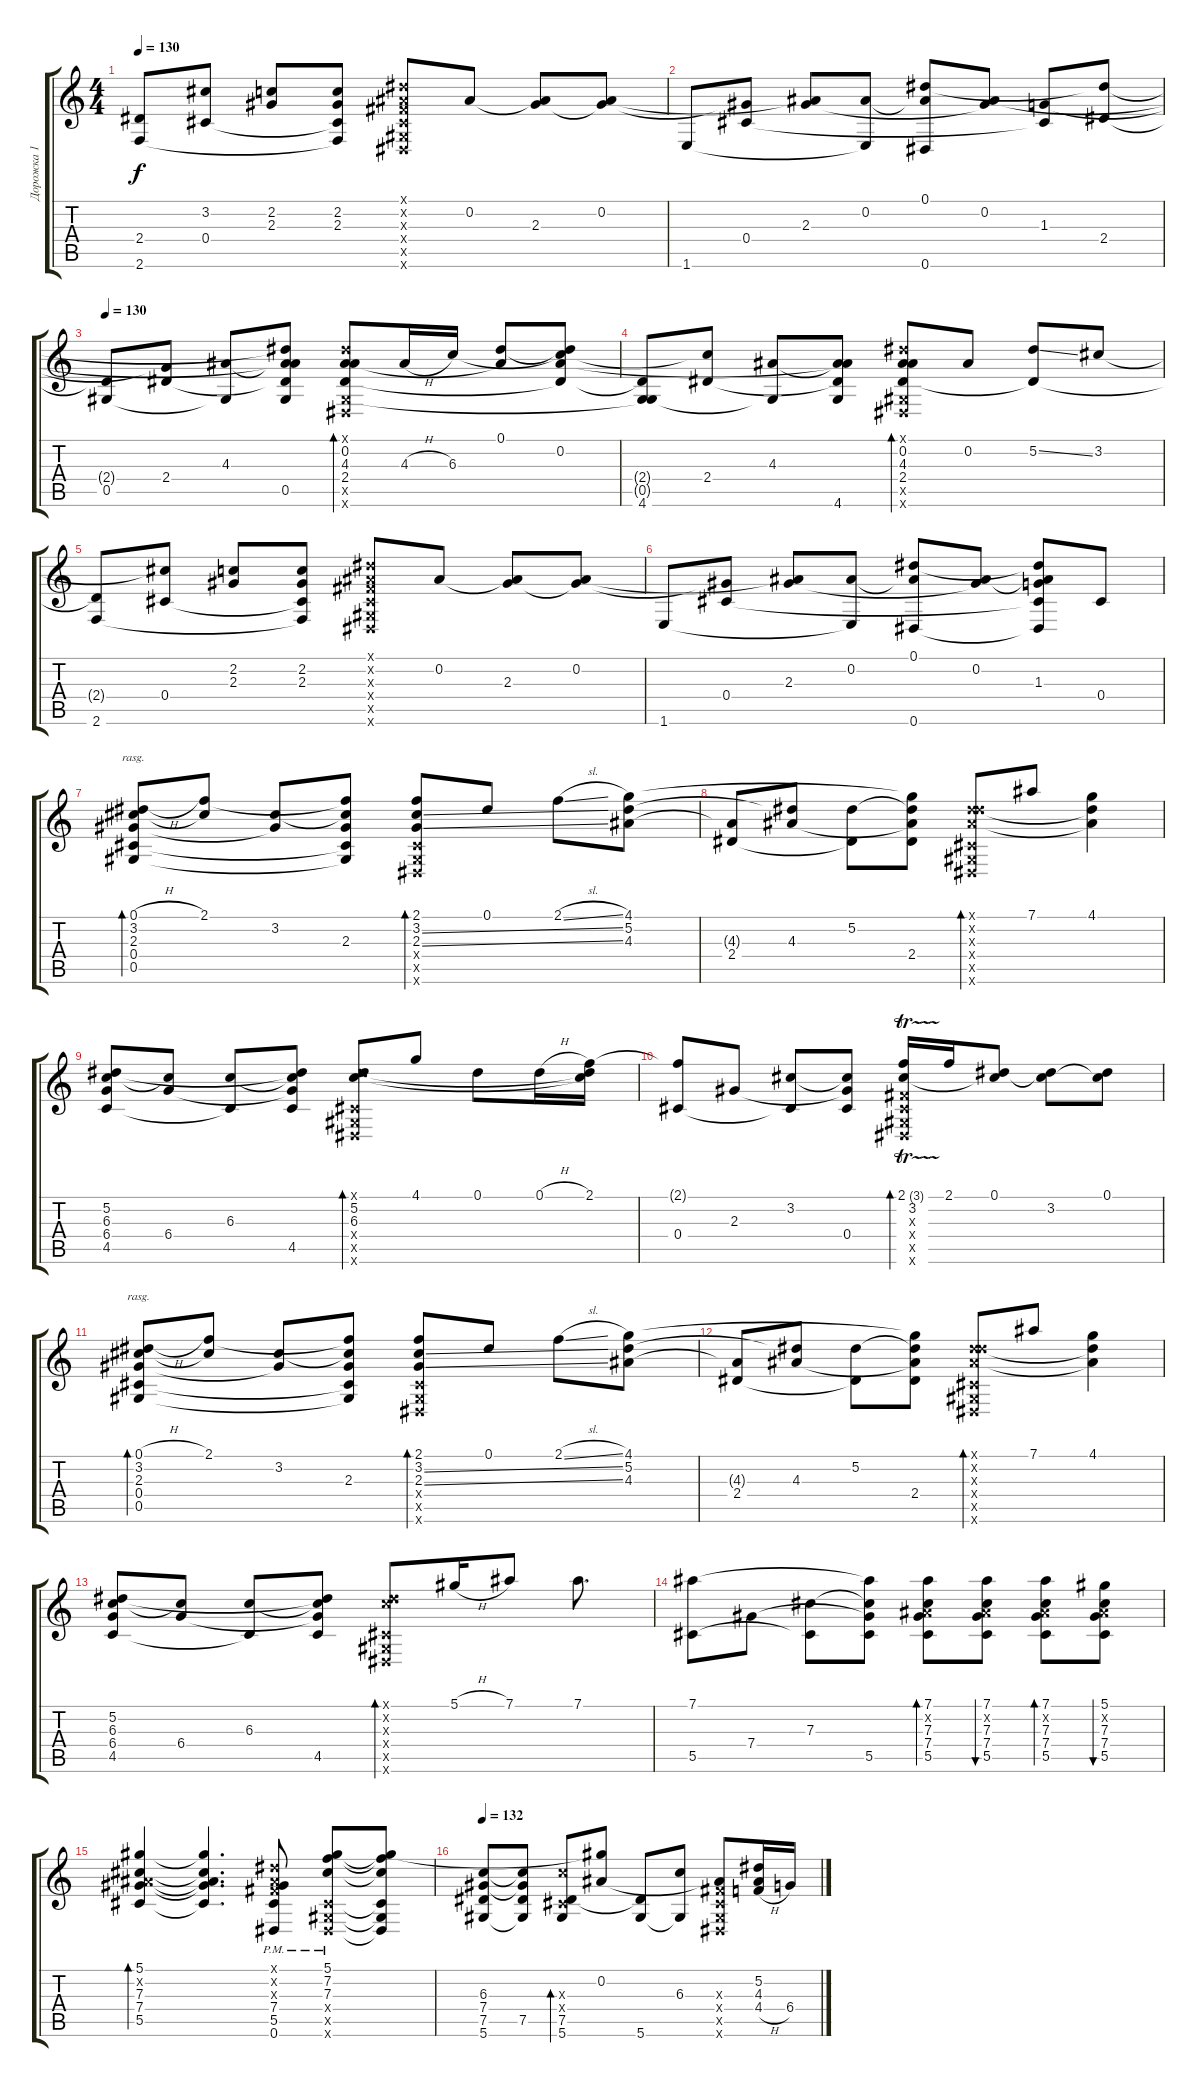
\track ("Дорожка 1" "Дорожка 1") {instrument acousticguitarsteel}
\staff {score tabs}
\tuning (Eb4 Bb3 Gb3 Db3 Ab2 Eb2) {hide}
\ts (4 4)
\tempo 130
\clef g2
\ks c
(2.4{t} 2.6).8{dy f} (3.2{t} 0.4).8 (2.2 2.3).8 (2.2 2.3 0.4{t} 2.6{t}).8 (0.1{x} 0.2{x} 0.3{x} 0.4{x} 0.5{x} 0.6{x}).8 0.2.8 (0.2{t} 2.3).8 (0.2 2.3{t}).8 |
1.6.8 (2.3{t} 0.4).8 (0.2{t} 2.3).8 (0.2 1.6{t}).8 (0.1 0.2{t} 0.6).8 (0.2 2.3{t}).8 (1.3 0.4{t}).8 (0.1{t} 2.4).8 |
\tempo 130
(2.4{t} 0.5).8 (1.3{t} 2.4).8 (4.3 0.5{t}).8 (0.1{t} 0.2{t} 4.3{t} 2.4{t} 0.5).8 (0.1{x} 0.2 4.3 2.4 0.5{x} 0.6{x}).8{bd 30} 4.3{h}.16 6.3.16 (0.1 0.2{t}).8 (0.1{t} 0.2 6.3{t} 2.4{t}).8 |
(2.4{t} 0.5{t} 4.6).8 (6.3{t} 2.4).8 (4.3 4.6{t}).8 (0.2{t} 4.3{t} 2.4{t} 4.6).8 (0.1{x} 0.2 4.3 2.4 0.5{x} 0.6{x}).8{bd 30} 0.2.8 (5.2{ss} 2.4{t}).8 3.2.8 |
(2.4{t} 2.6).8 (3.2{t} 0.4).8 (2.2 2.3).8 (2.2 2.3 0.4{t} 2.6{t}).8 (0.1{x} 0.2{x} 0.3{x} 0.4{x} 0.5{x} 0.6{x}).8 0.2.8 (0.2{t} 2.3).8 (0.2 2.3{t}).8 |
1.6.8 (2.3{t} 0.4).8 (0.2{t} 2.3).8 (0.2 1.6{t}).8 (0.1 0.2{t} 0.6).8 (0.2 2.3{t}).8 (0.1{t} 0.2{t} 1.3 0.4{t} 0.6{t}).8 0.4.8 |
(0.1{h} 3.2 2.3 0.4 0.5).8{bd 120 rasg ii} (2.1 3.2{t}).8 (3.2 2.3{t}).8 (2.1{t} 3.2{t} 2.3 0.4{t} 0.5{t}).8 (2.1 3.2{ss} 2.3{ss} 0.4{x} 0.5{x} 0.6{x}).8{bd 30} 0.1.8 2.1{sl}.8 (4.1 5.2 4.3).8 |
(4.3{t} 2.4).8 (5.2{t} 4.3).8 (5.2 2.4{t}).8 (4.1{t} 5.2{t} 4.3{t} 2.4).8 (0.1{x} 5.2{x} 4.3{x} 0.4{x} 0.5{x} 0.6{x}).8{bd 30} 7.1.8 (4.1 5.2{t} 4.3{t}).4 |
(5.2 6.3 6.4 4.5).8 (6.3{t} 6.4).8 (6.3 4.5{t}).8 (5.2{t} 6.3{t} 6.4{t} 4.5).8 (0.1{x} 5.2 6.3 0.4{x} 0.5{x} 0.6{x}).8{bd 30} 4.1.8 0.1.8 0.1{h}.16 (2.1 5.2{t} 6.3{t}).16 |
(2.1{t} 0.4).8 2.3.8 (3.2 0.4{t}).8 (3.2{t} 2.3{t} 0.4).8 (2.1{tr (3 32)} 3.2 0.3{x} 0.4{x} 0.5{x} 0.6{x}).16{bd 30} 2.1.16 (0.1 3.2{t}).8 (0.1{t} 3.2).8 (0.1 3.2{t}).8 |
(0.1{h} 3.2 2.3 0.4 0.5).8{bd 120 rasg ii} (2.1 3.2{t}).8 (3.2 2.3{t}).8 (2.1{t} 3.2{t} 2.3 0.4{t} 0.5{t}).8 (2.1 3.2{ss} 2.3{ss} 0.4{x} 0.5{x} 0.6{x}).8{bd 30} 0.1.8 2.1{sl}.8 (4.1 5.2 4.3).8 |
(4.3{t} 2.4).8 (5.2{t} 4.3).8 (5.2 2.4{t}).8 (4.1{t} 5.2{t} 4.3{t} 2.4).8 (0.1{x} 5.2{x} 4.3{x} 0.4{x} 0.5{x} 0.6{x}).8{bd 30} 7.1.8 (4.1 5.2{t} 4.3{t}).4 |
(5.2 6.3 6.4 4.5).8 (6.3{t} 6.4).8 (6.3 4.5{t}).8 (5.2{t} 6.3{t} 6.4{t} 4.5).8 (0.1{x} 5.2{x} 6.3{x} 0.4{x} 0.5{x} 0.6{x}).8{bd 30} 5.1{h}.16 7.1.8 7.1.8{d} |
(7.1 5.5).8 7.4.8 (7.3 5.5{t}).8 (7.1{t} 7.3{t} 7.4{t} 5.5).8 (7.1 0.2{x} 7.3 7.4 5.5).8{bd 120} (7.1 0.2{x} 7.3 7.4 5.5).8{bu 120} (7.1 0.2{x} 7.3 7.4 5.5).8{bd 120} (5.1 0.2{x} 7.3 7.4 5.5).8{bu 120} |
(5.1 0.2{x} 7.3 7.4 5.5).4{bd 120} (5.1{t} 0.2{t} 7.3{t} 7.4{t} 5.5{t}).4{d} (0.1{x} 0.2{x} 0.3{x} 7.4 5.5 0.6{pm}).8 (5.1{pm} 7.2 7.3 0.4{x} 0.5{x} 0.6{x}).8 (5.1{t} 7.2{t} 7.3{t} 0.4{t} 0.5{t} 0.6{t}).8 |
\tempo 132
(6.3 7.4 7.5 5.6).8 (6.3{t} 7.4{t} 7.5 5.6{t}).8 (6.3{x} 0.4{x} 7.5 5.6).8{bd 60} (5.1{t} 0.2).8 (7.5{t} 5.6).8 (6.3 5.6{t}).8 (0.2{t} 0.3{x} 0.4{x} 0.5{x} 0.6{x}).8 (5.2 4.3 4.4{h}).16 6.4.16
